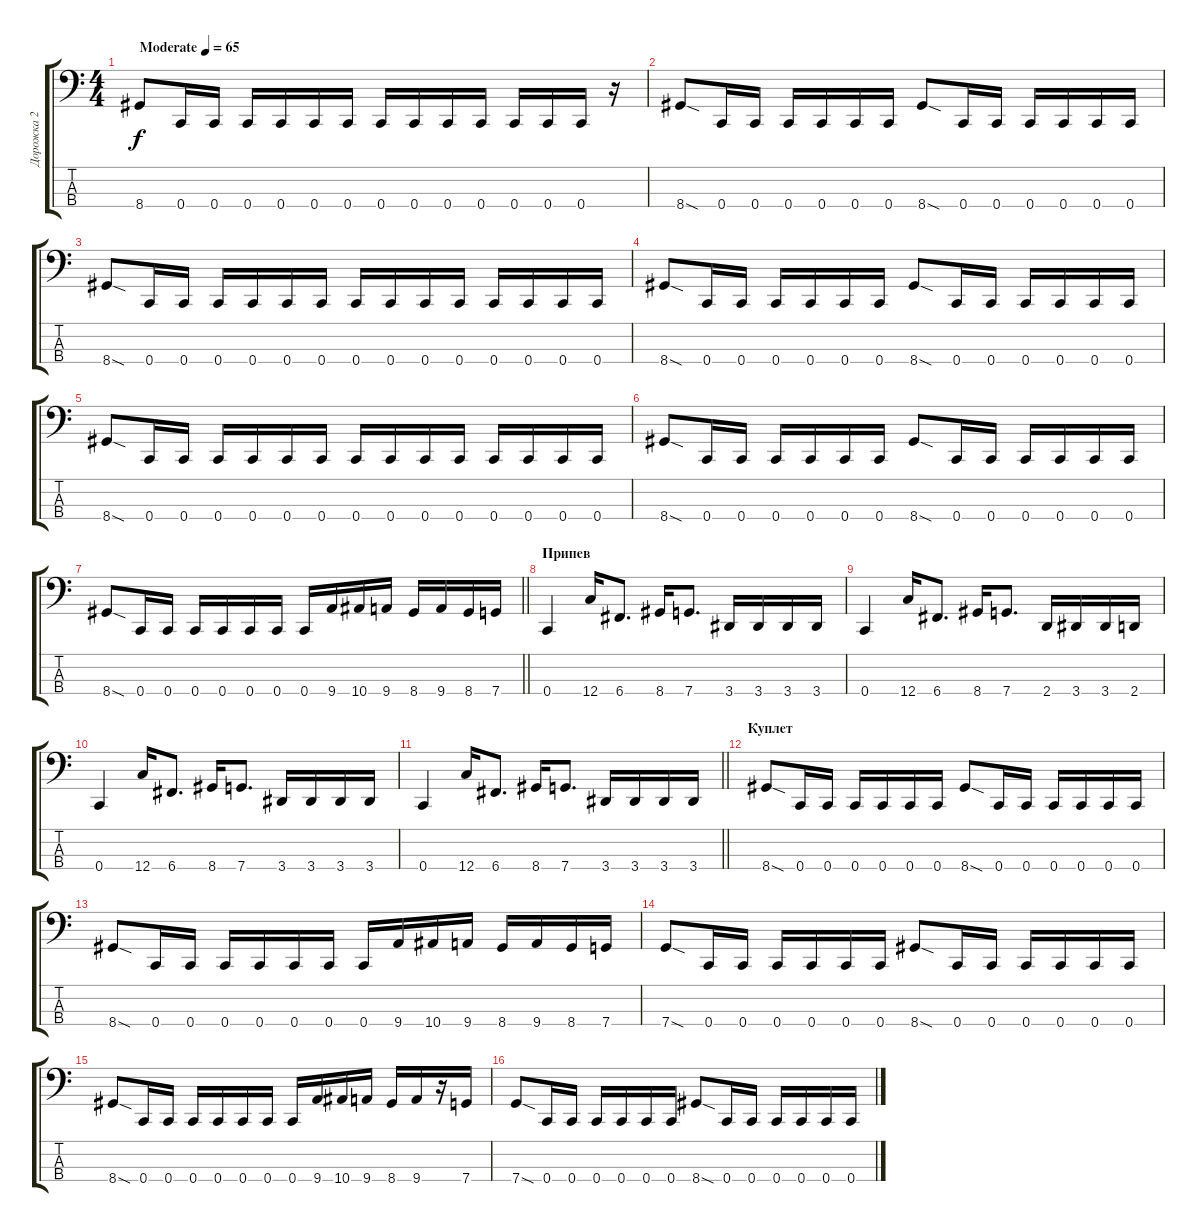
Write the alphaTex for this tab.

\track ("Дорожка 2" "Дорожка 2") {instrument electricbasspick}
\staff {score tabs}
\tuning (F2 C2 G1 C1) {hide}
\ts (4 4)
\tempo (65 "Moderate")
\clef f4
\ks c
8.4.8{dy f instrument electricbasspick} 0.4.16 0.4.16 0.4.16 0.4.16 0.4.16 0.4.16 0.4.16 0.4.16 0.4.16 0.4.16 0.4.16 0.4.16 0.4.16 r.16 |
8.4{sod}.8 0.4.16 0.4.16 0.4.16 0.4.16 0.4.16 0.4.16 8.4{sod}.8 0.4.16 0.4.16 0.4.16 0.4.16 0.4.16 0.4.16 |
8.4{sod}.8 0.4.16 0.4.16 0.4.16 0.4.16 0.4.16 0.4.16 0.4.16 0.4.16 0.4.16 0.4.16 0.4.16 0.4.16 0.4.16 0.4.16 |
8.4{sod}.8 0.4.16 0.4.16 0.4.16 0.4.16 0.4.16 0.4.16 8.4{sod}.8 0.4.16 0.4.16 0.4.16 0.4.16 0.4.16 0.4.16 |
8.4{sod}.8 0.4.16 0.4.16 0.4.16 0.4.16 0.4.16 0.4.16 0.4.16 0.4.16 0.4.16 0.4.16 0.4.16 0.4.16 0.4.16 0.4.16 |
8.4{sod}.8 0.4.16 0.4.16 0.4.16 0.4.16 0.4.16 0.4.16 8.4{sod}.8 0.4.16 0.4.16 0.4.16 0.4.16 0.4.16 0.4.16 |
\barLineRight lightlight
8.4{sod}.8 0.4.16 0.4.16 0.4.16 0.4.16 0.4.16 0.4.16 0.4.16 9.4.16 10.4.16 9.4.16 8.4.16 9.4.16 8.4.16 7.4.16 |
\section ("" "Припев")
0.4.4 12.4.16 6.4.8{d} 8.4.16 7.4.8{d} 3.4.16 3.4.16 3.4.16 3.4.16 |
0.4.4 12.4.16 6.4.8{d} 8.4.16 7.4.8{d} 2.4.16 3.4.16 3.4.16 2.4.16 |
0.4.4 12.4.16 6.4.8{d} 8.4.16 7.4.8{d} 3.4.16 3.4.16 3.4.16 3.4.16 |
\barLineRight lightlight
0.4.4 12.4.16 6.4.8{d} 8.4.16 7.4.8{d} 3.4.16 3.4.16 3.4.16 3.4.16 |
\section ("" "Куплет")
8.4{sod}.8 0.4.16 0.4.16 0.4.16 0.4.16 0.4.16 0.4.16 8.4{sod}.8 0.4.16 0.4.16 0.4.16 0.4.16 0.4.16 0.4.16 |
8.4{sod}.8 0.4.16 0.4.16 0.4.16 0.4.16 0.4.16 0.4.16 0.4.16 9.4.16 10.4.16 9.4.16 8.4.16 9.4.16 8.4.16 7.4.16 |
7.4{sod}.8 0.4.16 0.4.16 0.4.16 0.4.16 0.4.16 0.4.16 8.4{sod}.8 0.4.16 0.4.16 0.4.16 0.4.16 0.4.16 0.4.16 |
8.4{sod}.8 0.4.16 0.4.16 0.4.16 0.4.16 0.4.16 0.4.16 0.4.16 9.4.16 10.4.16 9.4.16 8.4.16 9.4.16 r.16 7.4.16 |
7.4{sod}.8 0.4.16 0.4.16 0.4.16 0.4.16 0.4.16 0.4.16 8.4{sod}.8 0.4.16 0.4.16 0.4.16 0.4.16 0.4.16 0.4.16
